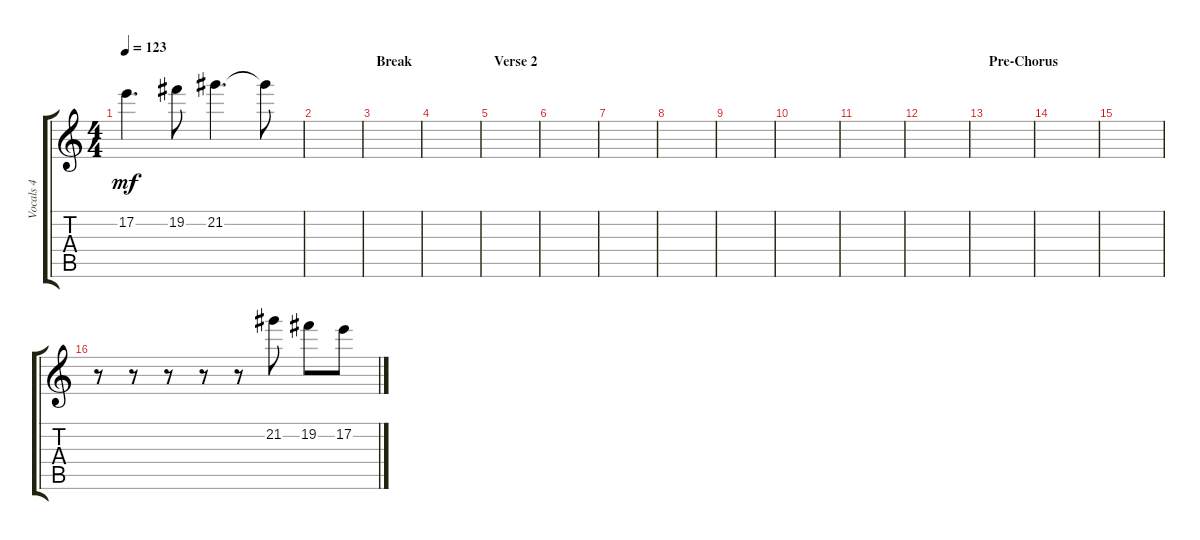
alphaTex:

\track ("Vocals 4" "Vocals 4") {instrument acousticguitarsteel}
\staff {score tabs}
\tuning (E4 B3 G3 D3 A2 E2) {hide}
\ts (4 4)
\tempo 123
\clef g2
\ks c
17.2.4{d dy mf} 19.2.8 21.2.4{d} 21.2{t}.8 |
|
\section ("" "Break")
|
|
\section ("" "Verse 2")
|
|
|
|
|
|
|
|
\section ("" "Pre-Chorus")
|
|
|
r.8 r.8 r.8 r.8 r.8 21.2.8 19.2.8 17.2.8
